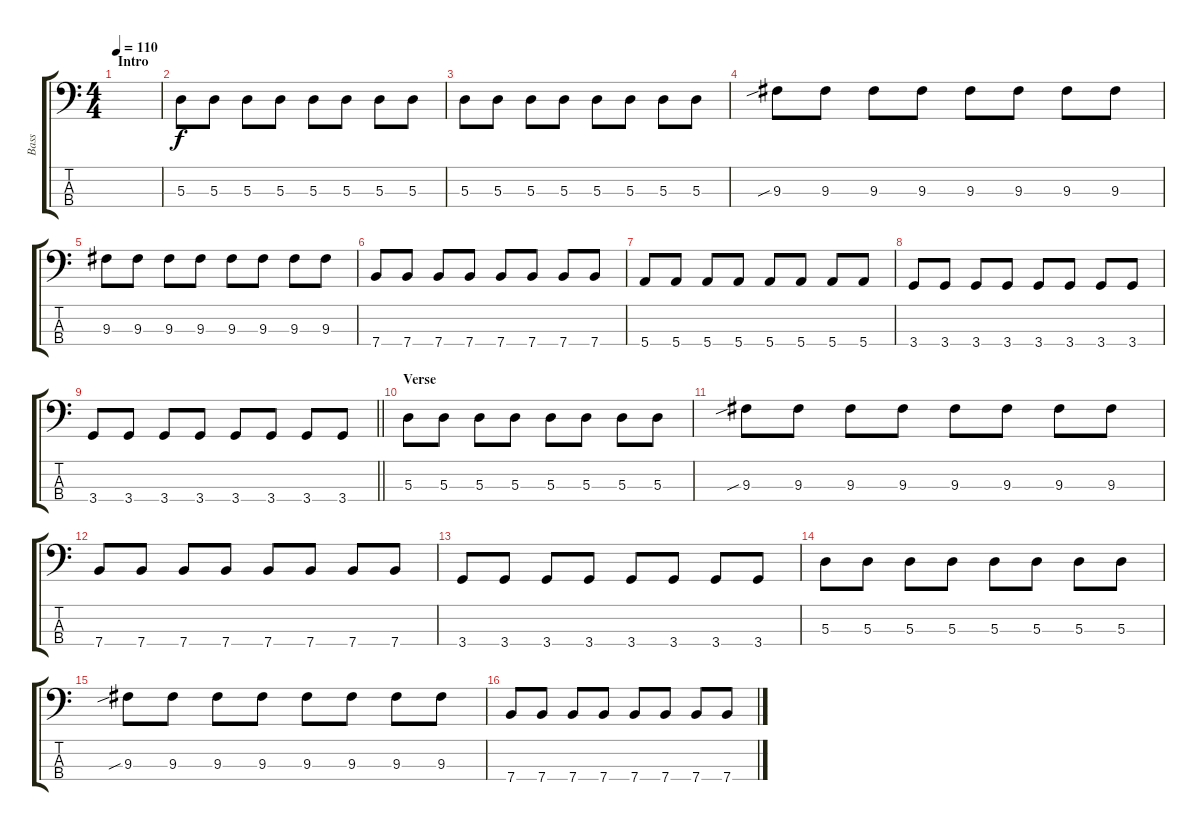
\track ("Bass" "Bass") {instrument electricbassfinger}
\staff {score tabs}
\tuning (G2 D2 A1 E1) {hide}
\ts (4 4)
\section ("" "Intro")
\tempo 110
\clef f4
\ks c
|
5.3.8 5.3.8 5.3.8 5.3.8 5.3.8 5.3.8 5.3.8 5.3.8 |
5.3.8 5.3.8 5.3.8 5.3.8 5.3.8 5.3.8 5.3.8 5.3.8 |
9.3{sib}.8 9.3.8 9.3.8 9.3.8 9.3.8 9.3.8 9.3.8 9.3.8 |
9.3.8 9.3.8 9.3.8 9.3.8 9.3.8 9.3.8 9.3.8 9.3.8 |
7.4.8 7.4.8 7.4.8 7.4.8 7.4.8 7.4.8 7.4.8 7.4.8 |
5.4.8 5.4.8 5.4.8 5.4.8 5.4.8 5.4.8 5.4.8 5.4.8 |
3.4.8 3.4.8 3.4.8 3.4.8 3.4.8 3.4.8 3.4.8 3.4.8 |
\barLineRight lightlight
3.4.8 3.4.8 3.4.8 3.4.8 3.4.8 3.4.8 3.4.8 3.4.8 |
\section ("" "Verse")
5.3.8 5.3.8 5.3.8 5.3.8 5.3.8 5.3.8 5.3.8 5.3.8 |
9.3{sib}.8 9.3.8 9.3.8 9.3.8 9.3.8 9.3.8 9.3.8 9.3.8 |
7.4.8 7.4.8 7.4.8 7.4.8 7.4.8 7.4.8 7.4.8 7.4.8 |
3.4.8 3.4.8 3.4.8 3.4.8 3.4.8 3.4.8 3.4.8 3.4.8 |
5.3.8 5.3.8 5.3.8 5.3.8 5.3.8 5.3.8 5.3.8 5.3.8 |
9.3{sib}.8 9.3.8 9.3.8 9.3.8 9.3.8 9.3.8 9.3.8 9.3.8 |
7.4.8 7.4.8 7.4.8 7.4.8 7.4.8 7.4.8 7.4.8 7.4.8
